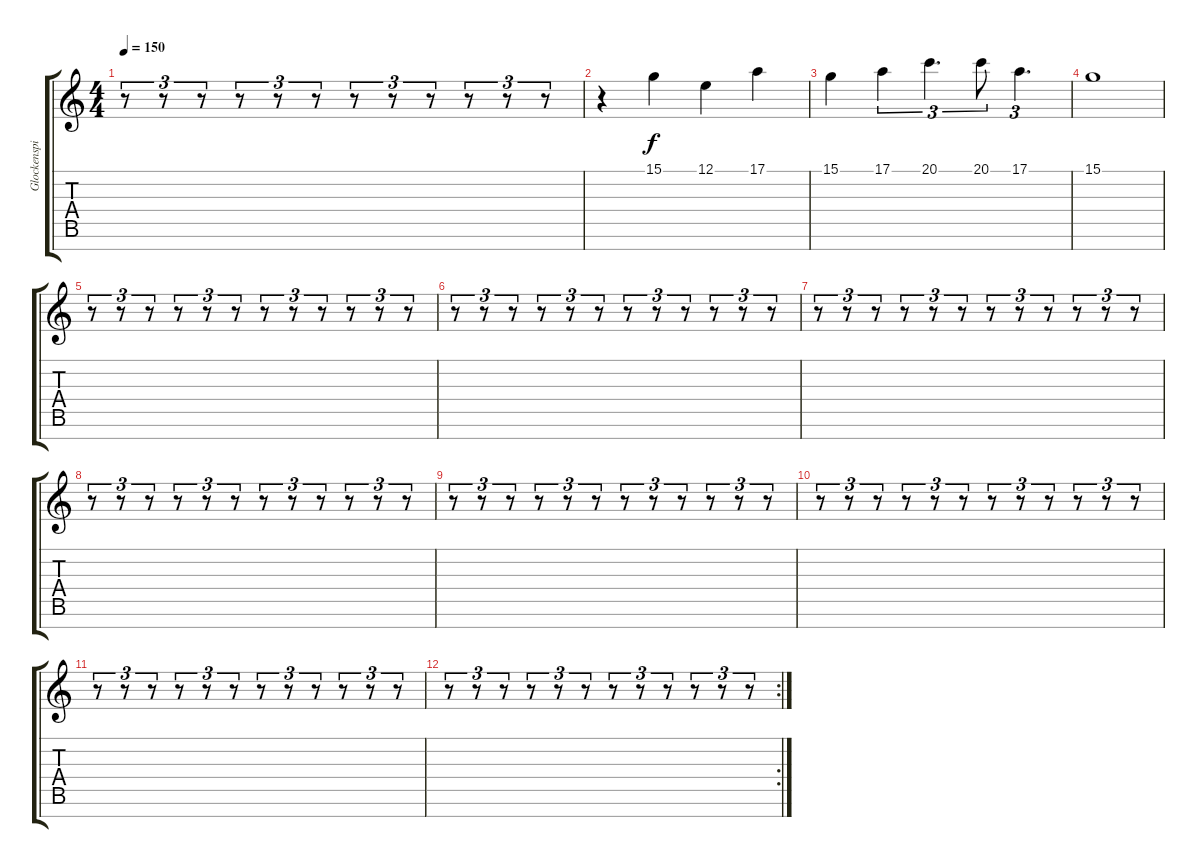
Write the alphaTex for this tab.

\track ("Glockenspiel" "Glockenspi") {instrument glockenspiel}
\staff {score tabs}
\tuning (E4 B3 G3 D3 A2 E2 B1) {hide}
\ts (4 4)
\tempo 150
\clef g2
\ks c
r.8{tu (3 2) dy f} r.8{tu (3 2)} r.8{tu (3 2)} r.8{tu (3 2)} r.8{tu (3 2)} r.8{tu (3 2)} r.8{tu (3 2)} r.8{tu (3 2)} r.8{tu (3 2)} r.8{tu (3 2)} r.8{tu (3 2)} r.8{tu (3 2)} |
r.4 15.1.4 12.1.4 17.1.4 |
15.1.4 17.1.4{tu (3 2)} 20.1.4{d tu (3 2)} 20.1.8{tu (3 2)} 17.1.4{d tu (3 2)} |
15.1.1 |
r.8{tu (3 2)} r.8{tu (3 2)} r.8{tu (3 2)} r.8{tu (3 2)} r.8{tu (3 2)} r.8{tu (3 2)} r.8{tu (3 2)} r.8{tu (3 2)} r.8{tu (3 2)} r.8{tu (3 2)} r.8{tu (3 2)} r.8{tu (3 2)} |
r.8{tu (3 2)} r.8{tu (3 2)} r.8{tu (3 2)} r.8{tu (3 2)} r.8{tu (3 2)} r.8{tu (3 2)} r.8{tu (3 2)} r.8{tu (3 2)} r.8{tu (3 2)} r.8{tu (3 2)} r.8{tu (3 2)} r.8{tu (3 2)} |
r.8{tu (3 2)} r.8{tu (3 2)} r.8{tu (3 2)} r.8{tu (3 2)} r.8{tu (3 2)} r.8{tu (3 2)} r.8{tu (3 2)} r.8{tu (3 2)} r.8{tu (3 2)} r.8{tu (3 2)} r.8{tu (3 2)} r.8{tu (3 2)} |
r.8{tu (3 2)} r.8{tu (3 2)} r.8{tu (3 2)} r.8{tu (3 2)} r.8{tu (3 2)} r.8{tu (3 2)} r.8{tu (3 2)} r.8{tu (3 2)} r.8{tu (3 2)} r.8{tu (3 2)} r.8{tu (3 2)} r.8{tu (3 2)} |
r.8{tu (3 2)} r.8{tu (3 2)} r.8{tu (3 2)} r.8{tu (3 2)} r.8{tu (3 2)} r.8{tu (3 2)} r.8{tu (3 2)} r.8{tu (3 2)} r.8{tu (3 2)} r.8{tu (3 2)} r.8{tu (3 2)} r.8{tu (3 2)} |
r.8{tu (3 2)} r.8{tu (3 2)} r.8{tu (3 2)} r.8{tu (3 2)} r.8{tu (3 2)} r.8{tu (3 2)} r.8{tu (3 2)} r.8{tu (3 2)} r.8{tu (3 2)} r.8{tu (3 2)} r.8{tu (3 2)} r.8{tu (3 2)} |
r.8{tu (3 2)} r.8{tu (3 2)} r.8{tu (3 2)} r.8{tu (3 2)} r.8{tu (3 2)} r.8{tu (3 2)} r.8{tu (3 2)} r.8{tu (3 2)} r.8{tu (3 2)} r.8{tu (3 2)} r.8{tu (3 2)} r.8{tu (3 2)} |
\rc 2
r.8{tu (3 2)} r.8{tu (3 2)} r.8{tu (3 2)} r.8{tu (3 2)} r.8{tu (3 2)} r.8{tu (3 2)} r.8{tu (3 2)} r.8{tu (3 2)} r.8{tu (3 2)} r.8{tu (3 2)} r.8{tu (3 2)} r.8{tu (3 2)}
